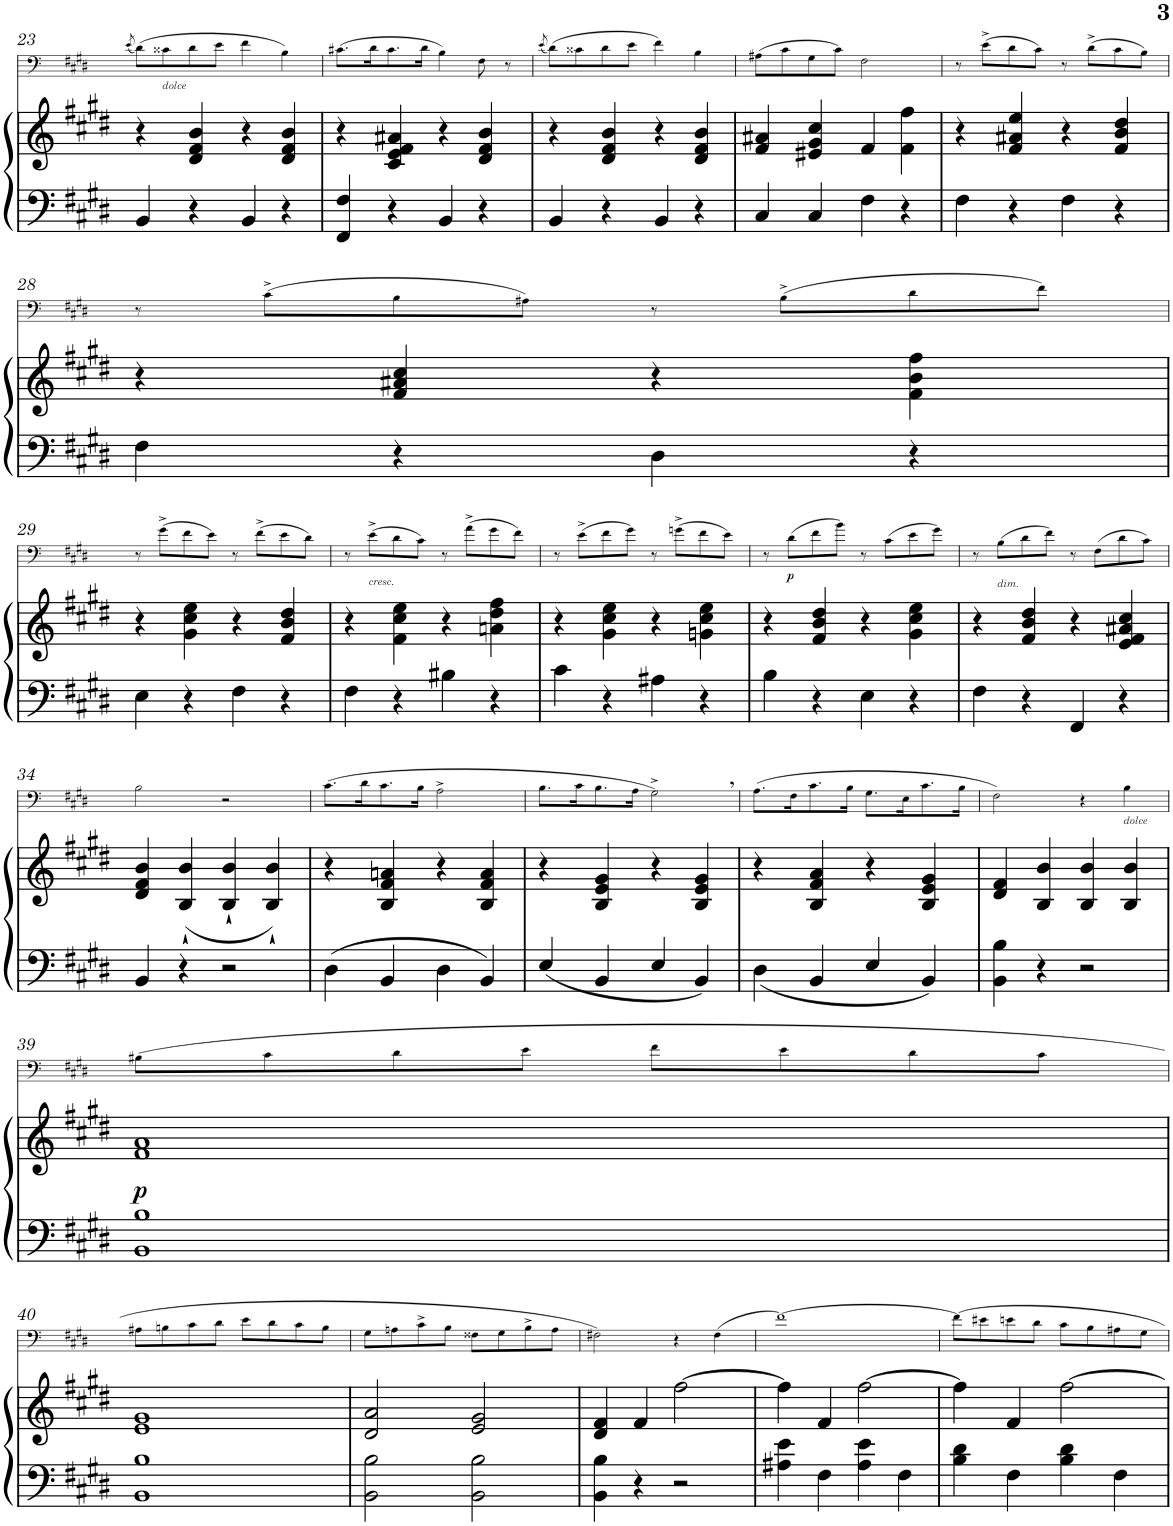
**kern	**kern	**dynam	**kern	**dynam
*part2	*part2	*part2	*part1	*part1
*staff3	*staff2	*staff2/3	*staff1	*staff1
*I"Piano	*	*	*I"Trombone	*
*I'Pno	*	*	*I'Trb	*
!!LO:PB:g=z
*clefF4	*clefG2	*	*clefF4	*
*k[f#c#g#d#]	*k[f#c#g#d#]	*	*k[f#c#g#d#]	*
*M4/4	*M4/4	*	*M4/4	*
*met(c)	*met(c)	*	*met(c)	*
=23	=23	=23	=23	=23
.	.	.	(8qe/	.
4BB/	4r	.	(>8d#\L)	.
!	!	!	!LO:TX:b:i:t=dolce	!
.	.	.	8c##X\	.
4r	4d#/ 4f#/ 4b/	.	8d#\	.
.	.	.	8e\J	.
4BB/	4r	.	4f#\	.
4r	4d#/ 4f#/ 4b/	.	4B\)	.
=24	=24	=24	=24	=24
4FF#/ 4F#/	4r	.	(8.c#X\L	.
.	.	.	16d#\K	.
4r	4c#/ 4e/ 4f#/ 4a#X/	.	8.c#\	.
.	.	.	16d#\Jk	.
4BB/	4r	.	4B\)	.
4r	4d#/ 4f#/ 4b/	.	8F#\	.
.	.	.	8r	.
=25	=25	=25	=25	=25
.	.	.	(8qe/	.
4BB/	4r	.	(>8d#\L)	.
.	.	.	8c##X\	.
4r	4d#/ 4f#/ 4b/	.	8d#\	.
.	.	.	8e\J	.
4BB/	4r	.	4f#\)	.
4r	4d#/ 4f#/ 4b/	.	4B\	.
=26	=26	=26	=26	=26
4C#/	4f#/ 4a#X/	.	(8A#X\L	.
.	.	.	8c#\	.
4C#/	4e#X/ 4g#/ 4cc#/	.	8G#\	.
.	.	.	8c#\J)	.
4F#\	4f#/	.	2F#\	.
4r	4f#\ 4ff#\	.	.	.
=27	=27	=27	=27	=27
4F#\	4r	.	8r	.
.	.	.	(>8e^\L	.
4r	4f#/ 4a#X/ 4ee/	.	8d#\	.
.	.	.	8c#\J)	.
4F#\	4r	.	8r	.
.	.	.	(>8d#^\L	.
4r	4f#/ 4b/ 4dd#/	.	8c#\	.
.	.	.	8B\J)	.
!!LO:LB:g=z
=28	=28	=28	=28	=28
4F#\	4r	.	8r	.
.	.	.	(>8c#^\L	.
4r	4f#/ 4a#X/ 4cc#/	.	8B\	.
.	.	.	8A#X\J)	.
4D#\	4r	.	8r	.
.	.	.	(>8B^\L	.
4r	4f#\ 4b\ 4ff#\	.	8d#\	.
.	.	.	8f#\J)	.
!!LO:LB:g=z
=29	=29	=29	=29	=29
4E\	4r	.	8r	.
.	.	.	(>8g#^\L	.
4r	4g#\ 4cc#\ 4ee\	.	8f#\	.
.	.	.	8e\J)	.
4F#\	4r	.	8r	.
.	.	.	(>8f#^\L	.
4r	4f#/ 4b/ 4dd#/	.	8e\	.
.	.	.	8d#\J)	.
=30	=30	=30	=30	=30
4F#\	4r	.	8r	.
!	!	!	!LO:TX:b:i:t=cresc.	!
.	.	.	(>8e^\L	.
4r	4f#\ 4cc#\ 4ee\	.	8d#\	.
.	.	.	8c#\J)	.
4B#X\	4r	.	8r	.
.	.	.	(8a^\L	.
4r	4an\ 4dd#\ 4ff#\	.	8g#\	.
.	.	.	8f#\J)	.
=31	=31	=31	=31	=31
4c#\	4r	.	8r	.
.	.	.	(>8e^\L	.
4r	4g#\ 4cc#\ 4ee\	.	8f#\	.
.	.	.	8g#\J)	.
4A#X\	4r	.	8r	.
.	.	.	(>8gn^\L	.
4r	4gn\ 4cc#\ 4ee\	.	8f#\	.
.	.	.	8e\J)	.
=32	=32	=32	=32	=32
4B\	4r	.	8r	.
!	!	!	!	!LO:DY:b
.	.	.	(>8d#\L	p
4r	4f#/ 4b/ 4dd#/	.	8f#\	.
.	.	.	8b\J)	.
4E\	4r	.	8r	.
.	.	.	(>8c#\L	.
4r	4g#\ 4cc#\ 4ee\	.	8e\	.
.	.	.	8g#\J)	.
=33	=33	=33	=33	=33
4F#\	4r	.	8r	.
!	!	!	!LO:TX:b:i:t=dim.	!
.	.	.	(>8B\L	.
4r	4f#/ 4b/ 4dd#/	.	8d#\	.
.	.	.	8f#\J)	.
4FF#/	4r	.	8r	.
.	.	.	(8F#\L	.
4r	4e/ 4f#/ 4a#X/ 4cc#/	.	8d#\	.
.	.	.	8c#\J)	.
!!LO:LB:g=z
=34	=34	=34	=34	=34
4BB/	4d#/ 4f#/ 4b/	.	2B\	.
4r	(4B/` 4b/`	.	.	.
2r	4B/` 4b/`	.	2r	.
.	4B/` 4b/`)	.	.	.
=35	=35	=35	=35	=35
4D#\	4r	.	(8.c#\L	.
.	.	.	16d#\K	.
4BB/	4B/ 4f#/ 4an/	.	8.c#\	.
.	.	.	16B\Jk	.
4D#\	4r	.	2A^\	.
4BB/	4B/ 4f#/ 4a/	.	.	.
=36	=36	=36	=36	=36
4E/	4r	.	8.B\L	.
.	.	.	16c#\K	.
4BB/	4B/ 4e/ 4g#/	.	8.B\	.
.	.	.	16A\Jk	.
4E/	4r	.	2G#^,\)	.
4BB/	4B/ 4e/ 4g#/	.	.	.
=37	=37	=37	=37	=37
4D#\	4r	.	(>8.A\L	.
.	.	.	16F#\K	.
4BB/	4B/ 4f#/ 4a/	.	8.c#\	.
.	.	.	16B\Jk	.
4E/	4r	.	8.G#\L	.
.	.	.	16E\K	.
4BB/	4B/ 4e/ 4g#/	.	8.c#\	.
.	.	.	16B\Jk	.
=38	=38	=38	=38	=38
4BB\ 4B\	4d#/ 4f#/	.	2F#\)	.
4r	4B/ 4b/	.	.	.
2r	4B/ 4b/	.	4r	.
!	!	!	!LO:TX:b:i:t=dolce	!
.	4B/ 4b/	.	4B\	.
!!LO:LB:g=z
=39	=39	=39	=39	=39
!	!	!LO:DY:b	!	!
1BB 1B	1f# 1a	p	(8B#X\L	.
.	.	.	8c#\	.
.	.	.	8d#\	.
.	.	.	8e\J	.
.	.	.	8f#\L	.
.	.	.	8e\	.
.	.	.	8d#\	.
.	.	.	8c#\J	.
!!LO:LB:g=z
=40	=40	=40	=40	=40
1BB 1B	1e 1g#	.	8A#X\L	.
.	.	.	8Bn\	.
.	.	.	8c#\	.
.	.	.	8d#\J	.
.	.	.	8e\L	.
.	.	.	8d#\	.
.	.	.	8c#\	.
.	.	.	8B\J	.
=41	=41	=41	=41	=41
2BB\ 2B\	2d#/ 2a/	.	8G#\L	.
.	.	.	8An\	.
.	.	.	8c#^\	.
.	.	.	8B\J	.
2BB\ 2B\	2e/ 2g#/	.	8F##X\L	.
.	.	.	8G#\	.
.	.	.	8B^\	.
.	.	.	8A\J	.
=42	=42	=42	=42	=42
4BB\ 4B\	4d#/ 4f#/	.	2F#X\)	.
4r	4f#/	.	.	.
2r	[2ff#\	.	4r	.
.	.	.	(4F#\	.
=43	=43	=43	=43	=43
4A#X\ 4e\	4ff#\]	.	[>1f#)	.
4F#\	4f#/	.	.	.
4A#\ 4e\	[2ff#\	.	.	.
4F#\	.	.	.	.
=44	=44	=44	=44	=44
4B\ 4d#\	4ff#\]	.	8f#\L]	.
.	.	.	8e#X\	.
4F#\	4f#/	.	8en\	.
.	.	.	8d#\J	.
4B\ 4d#\	[2ff#\	.	8c#\L	.
.	.	.	8B\	.
4F#\	.	.	8A#X\	.
.	.	.	8G#\J	.
=	=	=	=	=
*-	*-	*-	*-	*-
